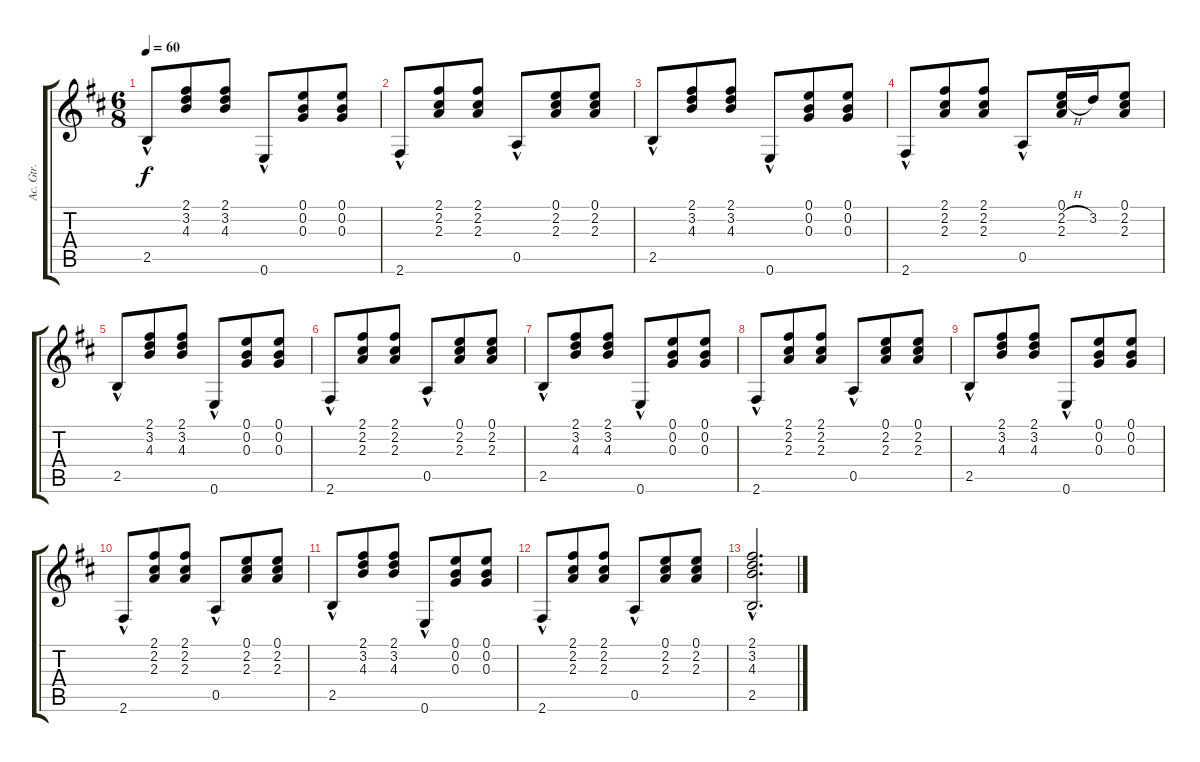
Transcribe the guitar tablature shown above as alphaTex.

\track ("Ac. Gtr." "Ac. Gtr.") {instrument acousticguitarnylon}
\staff {score tabs}
\tuning (E4 B3 G3 D3 A2 E2) {hide}
\ts (6 8)
\tempo 60
\clef g2
\ks bminor
2.5{hac}.8{dy f} (2.1 3.2 4.3).8 (2.1 3.2 4.3).8 0.6{hac}.8 (0.1 0.2 0.3).8 (0.1 0.2 0.3).8 |
2.6{hac}.8 (2.1 2.2 2.3).8 (2.1 2.2 2.3).8 0.5{hac}.8 (0.1 2.2 2.3).8 (0.1 2.2 2.3).8 |
2.5{hac}.8 (2.1 3.2 4.3).8 (2.1 3.2 4.3).8 0.6{hac}.8 (0.1 0.2 0.3).8 (0.1 0.2 0.3).8 |
2.6{hac}.8 (2.1 2.2 2.3).8 (2.1 2.2 2.3).8 0.5{hac}.8 (0.1 2.2{h} 2.3).16 3.2.16 (0.1 2.2 2.3).8 |
2.5{hac}.8 (2.1 3.2 4.3).8 (2.1 3.2 4.3).8 0.6{hac}.8 (0.1 0.2 0.3).8 (0.1 0.2 0.3).8 |
2.6{hac}.8 (2.1 2.2 2.3).8 (2.1 2.2 2.3).8 0.5{hac}.8 (0.1 2.2 2.3).8 (0.1 2.2 2.3).8 |
2.5{hac}.8 (2.1 3.2 4.3).8 (2.1 3.2 4.3).8 0.6{hac}.8 (0.1 0.2 0.3).8 (0.1 0.2 0.3).8 |
2.6{hac}.8 (2.1 2.2 2.3).8 (2.1 2.2 2.3).8 0.5{hac}.8 (0.1 2.2 2.3).8 (0.1 2.2 2.3).8 |
2.5{hac}.8 (2.1 3.2 4.3).8 (2.1 3.2 4.3).8 0.6{hac}.8 (0.1 0.2 0.3).8 (0.1 0.2 0.3).8 |
2.6{hac}.8 (2.1 2.2 2.3).8 (2.1 2.2 2.3).8 0.5{hac}.8 (0.1 2.2 2.3).8 (0.1 2.2 2.3).8 |
2.5{hac}.8 (2.1 3.2 4.3).8 (2.1 3.2 4.3).8 0.6{hac}.8 (0.1 0.2 0.3).8 (0.1 0.2 0.3).8 |
2.6{hac}.8 (2.1 2.2 2.3).8 (2.1 2.2 2.3).8 0.5{hac}.8 (0.1 2.2 2.3).8 (0.1 2.2 2.3).8 |
(2.1{hac} 3.2{hac} 4.3{hac} 2.5{hac}).2{d}
